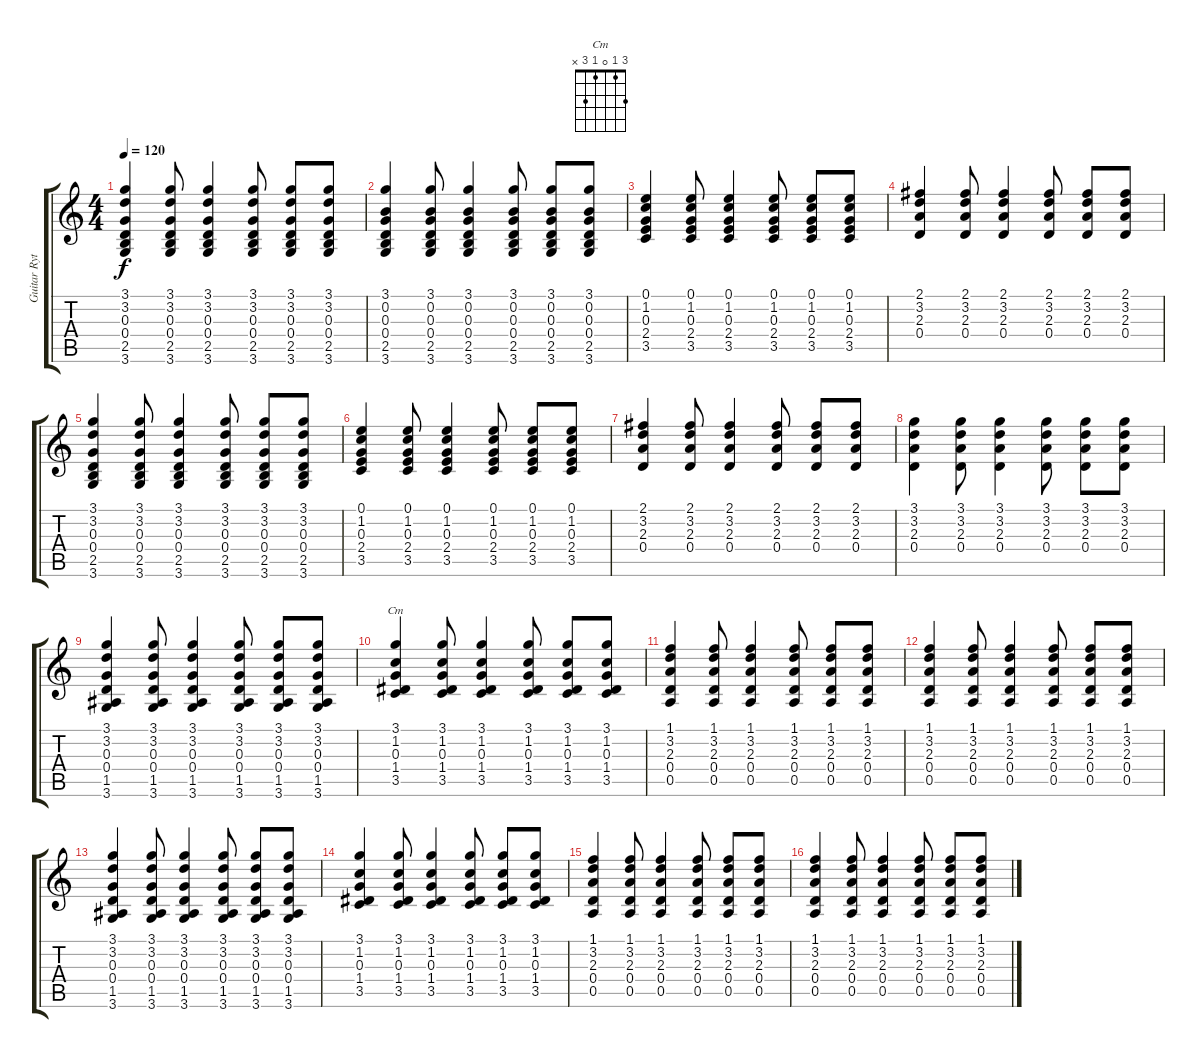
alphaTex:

\track ("Guitar Rythym" "Guitar Ryt") {instrument acousticguitarnylon}
\staff {score tabs}
\tuning (E4 B3 G3 D3 A2 E2) {hide}
\chord ("Cm" 3 1 0 1 3 x)
\ts (4 4)
\tempo 120
\clef g2
\ks c
(3.1 3.2 0.3 0.4 2.5 3.6).4{dy f} (3.1 3.2 0.3 0.4 2.5 3.6).8 (3.1 3.2 0.3 0.4 2.5 3.6).4 (3.1 3.2 0.3 0.4 2.5 3.6).8 (3.1 3.2 0.3 0.4 2.5 3.6).8 (3.1 3.2 0.3 0.4 2.5 3.6).8 |
(3.1 0.2 0.3 0.4 2.5 3.6).4 (3.1 0.2 0.3 0.4 2.5 3.6).8 (3.1 0.2 0.3 0.4 2.5 3.6).4 (3.1 0.2 0.3 0.4 2.5 3.6).8 (3.1 0.2 0.3 0.4 2.5 3.6).8 (3.1 0.2 0.3 0.4 2.5 3.6).8 |
(0.1 1.2 0.3 2.4 3.5).4 (0.1 1.2 0.3 2.4 3.5).8 (0.1 1.2 0.3 2.4 3.5).4 (0.1 1.2 0.3 2.4 3.5).8 (0.1 1.2 0.3 2.4 3.5).8 (0.1 1.2 0.3 2.4 3.5).8 |
(2.1 3.2 2.3 0.4).4 (2.1 3.2 2.3 0.4).8 (2.1 3.2 2.3 0.4).4 (2.1 3.2 2.3 0.4).8 (2.1 3.2 2.3 0.4).8 (2.1 3.2 2.3 0.4).8 |
(3.1 3.2 0.3 0.4 2.5 3.6).4 (3.1 3.2 0.3 0.4 2.5 3.6).8 (3.1 3.2 0.3 0.4 2.5 3.6).4 (3.1 3.2 0.3 0.4 2.5 3.6).8 (3.1 3.2 0.3 0.4 2.5 3.6).8 (3.1 3.2 0.3 0.4 2.5 3.6).8 |
(0.1 1.2 0.3 2.4 3.5).4 (0.1 1.2 0.3 2.4 3.5).8 (0.1 1.2 0.3 2.4 3.5).4 (0.1 1.2 0.3 2.4 3.5).8 (0.1 1.2 0.3 2.4 3.5).8 (0.1 1.2 0.3 2.4 3.5).8 |
(2.1 3.2 2.3 0.4).4 (2.1 3.2 2.3 0.4).8 (2.1 3.2 2.3 0.4).4 (2.1 3.2 2.3 0.4).8 (2.1 3.2 2.3 0.4).8 (2.1 3.2 2.3 0.4).8 |
(3.1 3.2 2.3 0.4).4 (3.1 3.2 2.3 0.4).8 (3.1 3.2 2.3 0.4).4 (3.1 3.2 2.3 0.4).8 (3.1 3.2 2.3 0.4).8 (3.1 3.2 2.3 0.4).8 |
(3.1 3.2 0.3 0.4 1.5 3.6).4 (3.1 3.2 0.3 0.4 1.5 3.6).8 (3.1 3.2 0.3 0.4 1.5 3.6).4 (3.1 3.2 0.3 0.4 1.5 3.6).8 (3.1 3.2 0.3 0.4 1.5 3.6).8 (3.1 3.2 0.3 0.4 1.5 3.6).8 |
(3.1 1.2 0.3 1.4 3.5).4{ch "Cm"} (3.1 1.2 0.3 1.4 3.5).8 (3.1 1.2 0.3 1.4 3.5).4 (3.1 1.2 0.3 1.4 3.5).8 (3.1 1.2 0.3 1.4 3.5).8 (3.1 1.2 0.3 1.4 3.5).8 |
(1.1 3.2 2.3 0.4 0.5).4 (1.1 3.2 2.3 0.4 0.5).8 (1.1 3.2 2.3 0.4 0.5).4 (1.1 3.2 2.3 0.4 0.5).8 (1.1 3.2 2.3 0.4 0.5).8 (1.1 3.2 2.3 0.4 0.5).8 |
(1.1 3.2 2.3 0.4 0.5).4 (1.1 3.2 2.3 0.4 0.5).8 (1.1 3.2 2.3 0.4 0.5).4 (1.1 3.2 2.3 0.4 0.5).8 (1.1 3.2 2.3 0.4 0.5).8 (1.1 3.2 2.3 0.4 0.5).8 |
(3.1 3.2 0.3 0.4 1.5 3.6).4 (3.1 3.2 0.3 0.4 1.5 3.6).8 (3.1 3.2 0.3 0.4 1.5 3.6).4 (3.1 3.2 0.3 0.4 1.5 3.6).8 (3.1 3.2 0.3 0.4 1.5 3.6).8 (3.1 3.2 0.3 0.4 1.5 3.6).8 |
(3.1 1.2 0.3 1.4 3.5).4 (3.1 1.2 0.3 1.4 3.5).8 (3.1 1.2 0.3 1.4 3.5).4 (3.1 1.2 0.3 1.4 3.5).8 (3.1 1.2 0.3 1.4 3.5).8 (3.1 1.2 0.3 1.4 3.5).8 |
(1.1 3.2 2.3 0.4 0.5).4 (1.1 3.2 2.3 0.4 0.5).8 (1.1 3.2 2.3 0.4 0.5).4 (1.1 3.2 2.3 0.4 0.5).8 (1.1 3.2 2.3 0.4 0.5).8 (1.1 3.2 2.3 0.4 0.5).8 |
(1.1 3.2 2.3 0.4 0.5).4 (1.1 3.2 2.3 0.4 0.5).8 (1.1 3.2 2.3 0.4 0.5).4 (1.1 3.2 2.3 0.4 0.5).8 (1.1 3.2 2.3 0.4 0.5).8 (1.1 3.2 2.3 0.4 0.5).8
